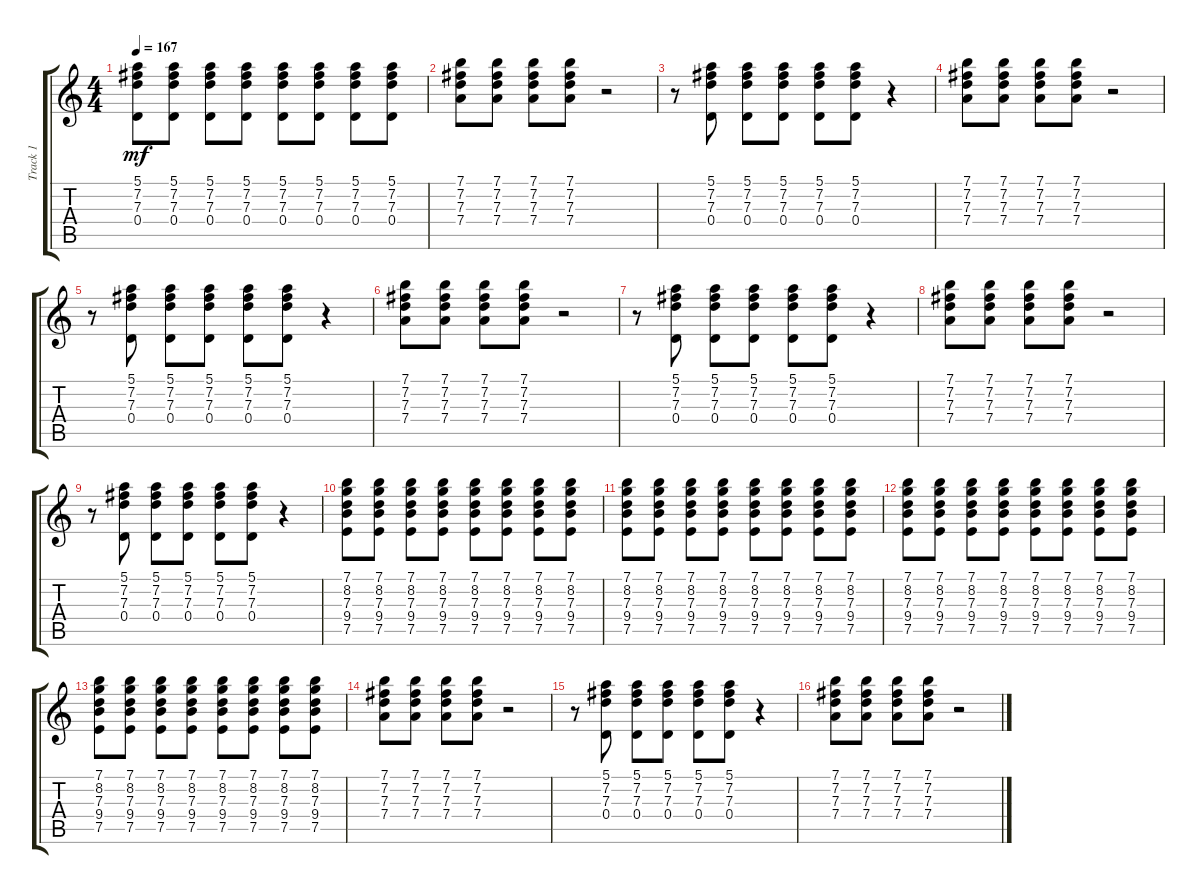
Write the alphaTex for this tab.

\track ("Track 1" "Track 1") {instrument overdrivenguitar}
\staff {score tabs}
\tuning (E4 B3 G3 D3 A2 E2) {hide}
\ts (4 4)
\tempo 167
\clef g2
\ks c
(5.1 7.2 7.3 0.4).8{dy mf} (5.1 7.2 7.3 0.4).8 (5.1 7.2 7.3 0.4).8 (5.1 7.2 7.3 0.4).8 (5.1 7.2 7.3 0.4).8 (5.1 7.2 7.3 0.4).8 (5.1 7.2 7.3 0.4).8 (5.1 7.2 7.3 0.4).8 |
(7.1 7.2 7.3 7.4).8 (7.1 7.2 7.3 7.4).8 (7.1 7.2 7.3 7.4).8 (7.1 7.2 7.3 7.4).8 r.2 |
r.8 (5.1 7.2 7.3 0.4).8 (5.1 7.2 7.3 0.4).8 (5.1 7.2 7.3 0.4).8 (5.1 7.2 7.3 0.4).8 (5.1 7.2 7.3 0.4).8 r.4 |
(7.1 7.2 7.3 7.4).8 (7.1 7.2 7.3 7.4).8 (7.1 7.2 7.3 7.4).8 (7.1 7.2 7.3 7.4).8 r.2 |
r.8 (5.1 7.2 7.3 0.4).8 (5.1 7.2 7.3 0.4).8 (5.1 7.2 7.3 0.4).8 (5.1 7.2 7.3 0.4).8 (5.1 7.2 7.3 0.4).8 r.4 |
(7.1 7.2 7.3 7.4).8 (7.1 7.2 7.3 7.4).8 (7.1 7.2 7.3 7.4).8 (7.1 7.2 7.3 7.4).8 r.2 |
r.8 (5.1 7.2 7.3 0.4).8 (5.1 7.2 7.3 0.4).8 (5.1 7.2 7.3 0.4).8 (5.1 7.2 7.3 0.4).8 (5.1 7.2 7.3 0.4).8 r.4 |
(7.1 7.2 7.3 7.4).8 (7.1 7.2 7.3 7.4).8 (7.1 7.2 7.3 7.4).8 (7.1 7.2 7.3 7.4).8 r.2 |
r.8 (5.1 7.2 7.3 0.4).8 (5.1 7.2 7.3 0.4).8 (5.1 7.2 7.3 0.4).8 (5.1 7.2 7.3 0.4).8 (5.1 7.2 7.3 0.4).8 r.4 |
(7.1 8.2 7.3 9.4 7.5).8 (7.1 8.2 7.3 9.4 7.5).8 (7.1 8.2 7.3 9.4 7.5).8 (7.1 8.2 7.3 9.4 7.5).8 (7.1 8.2 7.3 9.4 7.5).8 (7.1 8.2 7.3 9.4 7.5).8 (7.1 8.2 7.3 9.4 7.5).8 (7.1 8.2 7.3 9.4 7.5).8 |
(7.1 8.2 7.3 9.4 7.5).8 (7.1 8.2 7.3 9.4 7.5).8 (7.1 8.2 7.3 9.4 7.5).8 (7.1 8.2 7.3 9.4 7.5).8 (7.1 8.2 7.3 9.4 7.5).8 (7.1 8.2 7.3 9.4 7.5).8 (7.1 8.2 7.3 9.4 7.5).8 (7.1 8.2 7.3 9.4 7.5).8 |
(7.1 8.2 7.3 9.4 7.5).8 (7.1 8.2 7.3 9.4 7.5).8 (7.1 8.2 7.3 9.4 7.5).8 (7.1 8.2 7.3 9.4 7.5).8 (7.1 8.2 7.3 9.4 7.5).8 (7.1 8.2 7.3 9.4 7.5).8 (7.1 8.2 7.3 9.4 7.5).8 (7.1 8.2 7.3 9.4 7.5).8 |
(7.1 8.2 7.3 9.4 7.5).8 (7.1 8.2 7.3 9.4 7.5).8 (7.1 8.2 7.3 9.4 7.5).8 (7.1 8.2 7.3 9.4 7.5).8 (7.1 8.2 7.3 9.4 7.5).8 (7.1 8.2 7.3 9.4 7.5).8 (7.1 8.2 7.3 9.4 7.5).8 (7.1 8.2 7.3 9.4 7.5).8 |
(7.1 7.2 7.3 7.4).8 (7.1 7.2 7.3 7.4).8 (7.1 7.2 7.3 7.4).8 (7.1 7.2 7.3 7.4).8 r.2 |
r.8 (5.1 7.2 7.3 0.4).8 (5.1 7.2 7.3 0.4).8 (5.1 7.2 7.3 0.4).8 (5.1 7.2 7.3 0.4).8 (5.1 7.2 7.3 0.4).8 r.4 |
(7.1 7.2 7.3 7.4).8 (7.1 7.2 7.3 7.4).8 (7.1 7.2 7.3 7.4).8 (7.1 7.2 7.3 7.4).8 r.2
